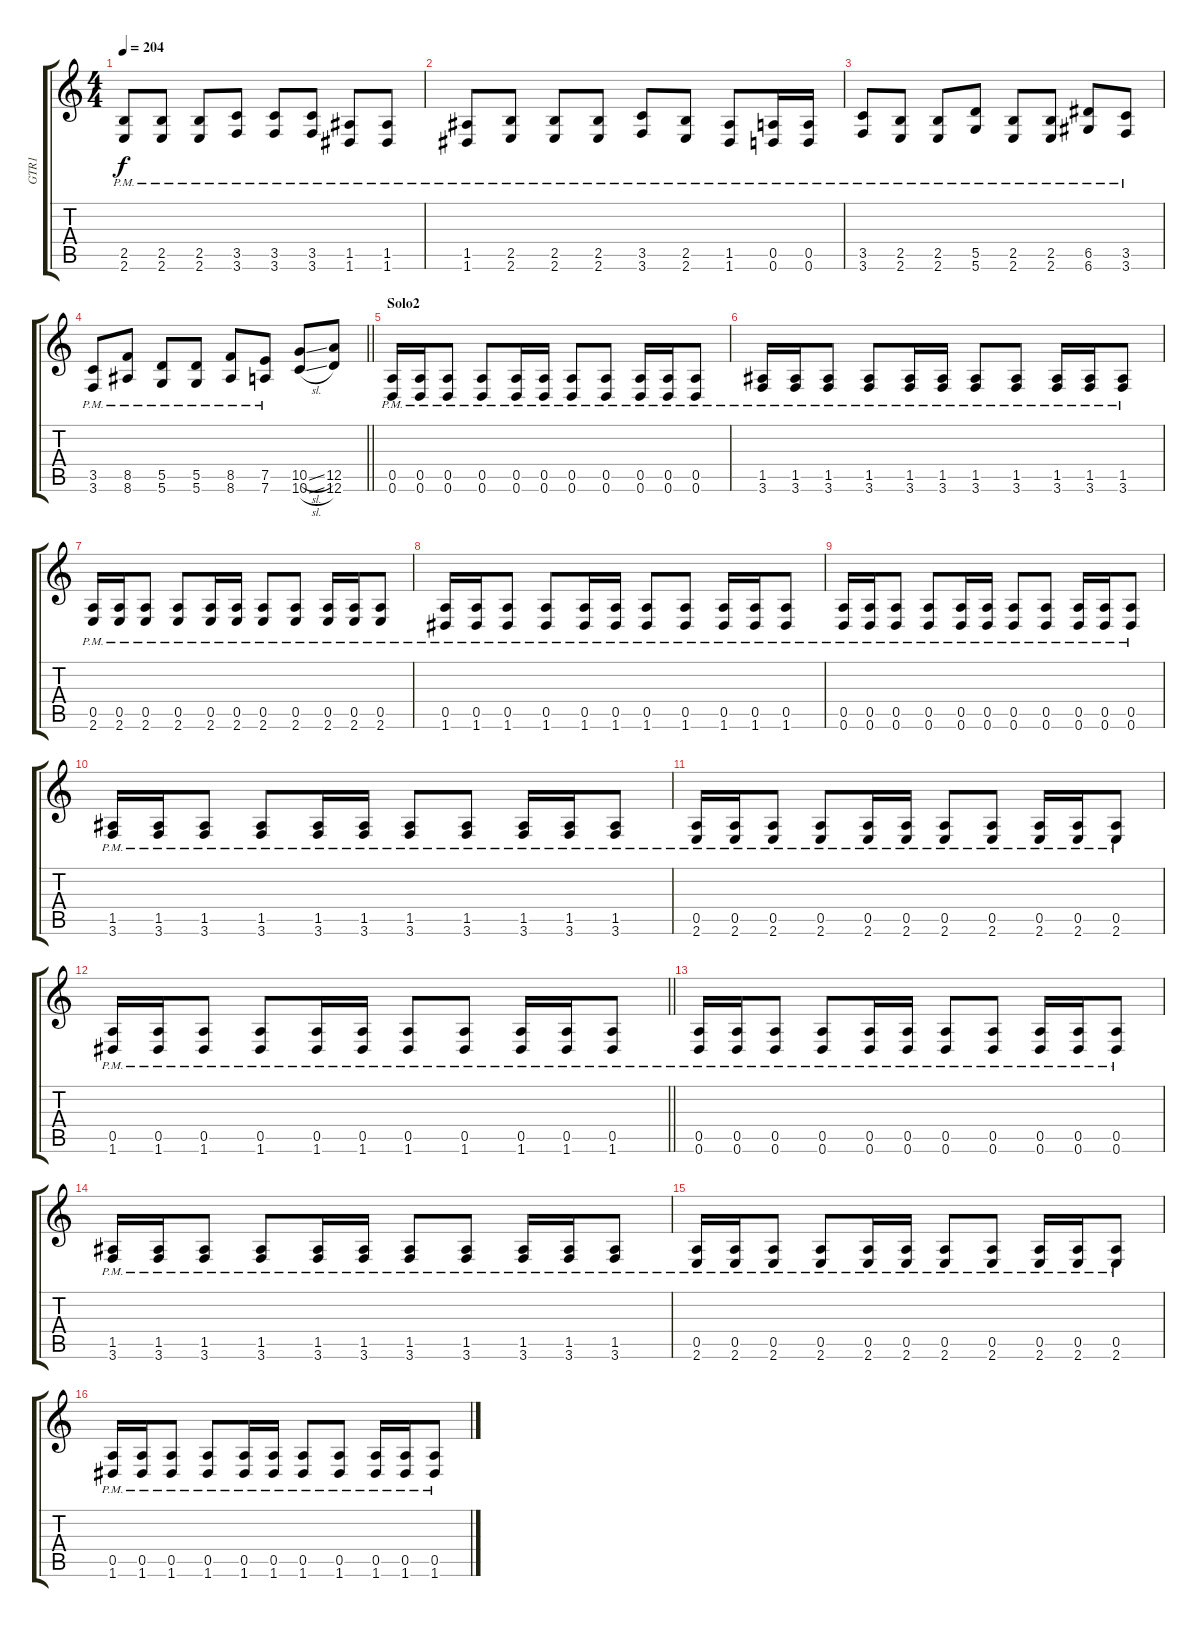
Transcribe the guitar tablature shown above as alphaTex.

\track ("GTR1" "GTR1") {instrument overdrivenguitar}
\staff {score tabs}
\tuning (E4 B3 G3 D3 A2 D2) {hide}
\ts (4 4)
\tempo 204
\clef g2
\ks c
(2.5{pm} 2.6{pm}).8{dy f} (2.5{pm} 2.6{pm}).8 (2.5{pm} 2.6{pm}).8 (3.5{pm} 3.6{pm}).8 (3.5{pm} 3.6{pm}).8 (3.5{pm} 3.6{pm}).8 (1.5{pm} 1.6{pm}).8 (1.5{pm} 1.6{pm}).8 |
(1.5{pm} 1.6{pm}).8 (2.5{pm} 2.6{pm}).8 (2.5{pm} 2.6{pm}).8 (2.5{pm} 2.6{pm}).8 (3.5{pm} 3.6{pm}).8 (2.5{pm} 2.6{pm}).8 (1.5{pm} 1.6{pm}).8 (0.5{pm} 0.6{pm}).16 (0.5{pm} 0.6{pm}).16 |
(3.5{pm} 3.6{pm}).8 (2.5{pm} 2.6{pm}).8 (2.5{pm} 2.6{pm}).8 (5.5{pm} 5.6{pm}).8 (2.5{pm} 2.6{pm}).8 (2.5{pm} 2.6{pm}).8 (6.5{pm} 6.6{pm}).8 (3.5{pm} 3.6{pm}).8 |
\barLineRight lightlight
(3.5{pm} 3.6{pm}).8 (8.5{pm} 8.6{pm}).8 (5.5{pm} 5.6{pm}).8 (5.5{pm} 5.6{pm}).8 (8.5{pm} 8.6{pm}).8 (7.5{pm} 7.6{pm}).8 (10.5{sl} 10.6{sl}).8 (12.5 12.6).8 |
\section ("" "Solo2")
(0.5{pm} 0.6{pm}).16 (0.5{pm} 0.6{pm}).16 (0.5{pm} 0.6{pm}).8 (0.5{pm} 0.6{pm}).8 (0.5{pm} 0.6{pm}).16 (0.5{pm} 0.6{pm}).16 (0.5{pm} 0.6{pm}).8 (0.5{pm} 0.6{pm}).8 (0.5{pm} 0.6{pm}).16 (0.5{pm} 0.6{pm}).16 (0.5{pm} 0.6{pm}).8 |
(1.5{pm} 3.6{pm}).16 (1.5{pm} 3.6{pm}).16 (1.5{pm} 3.6{pm}).8 (1.5{pm} 3.6{pm}).8 (1.5{pm} 3.6{pm}).16 (1.5{pm} 3.6{pm}).16 (1.5{pm} 3.6{pm}).8 (1.5{pm} 3.6{pm}).8 (1.5{pm} 3.6{pm}).16 (1.5{pm} 3.6{pm}).16 (1.5{pm} 3.6{pm}).8 |
(0.5{pm} 2.6{pm}).16 (0.5{pm} 2.6{pm}).16 (0.5{pm} 2.6{pm}).8 (0.5{pm} 2.6{pm}).8 (0.5{pm} 2.6{pm}).16 (0.5{pm} 2.6{pm}).16 (0.5{pm} 2.6{pm}).8 (0.5{pm} 2.6{pm}).8 (0.5{pm} 2.6{pm}).16 (0.5{pm} 2.6{pm}).16 (0.5{pm} 2.6{pm}).8 |
(0.5{pm} 1.6{pm}).16 (0.5{pm} 1.6{pm}).16 (0.5{pm} 1.6{pm}).8 (0.5{pm} 1.6{pm}).8 (0.5{pm} 1.6{pm}).16 (0.5{pm} 1.6{pm}).16 (0.5{pm} 1.6{pm}).8 (0.5{pm} 1.6{pm}).8 (0.5{pm} 1.6{pm}).16 (0.5{pm} 1.6{pm}).16 (0.5{pm} 1.6{pm}).8 |
(0.5{pm} 0.6{pm}).16 (0.5{pm} 0.6{pm}).16 (0.5{pm} 0.6{pm}).8 (0.5{pm} 0.6{pm}).8 (0.5{pm} 0.6{pm}).16 (0.5{pm} 0.6{pm}).16 (0.5{pm} 0.6{pm}).8 (0.5{pm} 0.6{pm}).8 (0.5{pm} 0.6{pm}).16 (0.5{pm} 0.6{pm}).16 (0.5{pm} 0.6{pm}).8 |
(1.5{pm} 3.6{pm}).16 (1.5{pm} 3.6{pm}).16 (1.5{pm} 3.6{pm}).8 (1.5{pm} 3.6{pm}).8 (1.5{pm} 3.6{pm}).16 (1.5{pm} 3.6{pm}).16 (1.5{pm} 3.6{pm}).8 (1.5{pm} 3.6{pm}).8 (1.5{pm} 3.6{pm}).16 (1.5{pm} 3.6{pm}).16 (1.5{pm} 3.6{pm}).8 |
(0.5{pm} 2.6{pm}).16 (0.5{pm} 2.6{pm}).16 (0.5{pm} 2.6{pm}).8 (0.5{pm} 2.6{pm}).8 (0.5{pm} 2.6{pm}).16 (0.5{pm} 2.6{pm}).16 (0.5{pm} 2.6{pm}).8 (0.5{pm} 2.6{pm}).8 (0.5{pm} 2.6{pm}).16 (0.5{pm} 2.6{pm}).16 (0.5{pm} 2.6{pm}).8 |
\barLineRight lightlight
(0.5{pm} 1.6{pm}).16 (0.5{pm} 1.6{pm}).16 (0.5{pm} 1.6{pm}).8 (0.5{pm} 1.6{pm}).8 (0.5{pm} 1.6{pm}).16 (0.5{pm} 1.6{pm}).16 (0.5{pm} 1.6{pm}).8 (0.5{pm} 1.6{pm}).8 (0.5{pm} 1.6{pm}).16 (0.5{pm} 1.6{pm}).16 (0.5{pm} 1.6{pm}).8 |
(0.5{pm} 0.6{pm}).16 (0.5{pm} 0.6{pm}).16 (0.5{pm} 0.6{pm}).8 (0.5{pm} 0.6{pm}).8 (0.5{pm} 0.6{pm}).16 (0.5{pm} 0.6{pm}).16 (0.5{pm} 0.6{pm}).8 (0.5{pm} 0.6{pm}).8 (0.5{pm} 0.6{pm}).16 (0.5{pm} 0.6{pm}).16 (0.5{pm} 0.6{pm}).8 |
(1.5{pm} 3.6{pm}).16 (1.5{pm} 3.6{pm}).16 (1.5{pm} 3.6{pm}).8 (1.5{pm} 3.6{pm}).8 (1.5{pm} 3.6{pm}).16 (1.5{pm} 3.6{pm}).16 (1.5{pm} 3.6{pm}).8 (1.5{pm} 3.6{pm}).8 (1.5{pm} 3.6{pm}).16 (1.5{pm} 3.6{pm}).16 (1.5{pm} 3.6{pm}).8 |
(0.5{pm} 2.6{pm}).16 (0.5{pm} 2.6{pm}).16 (0.5{pm} 2.6{pm}).8 (0.5{pm} 2.6{pm}).8 (0.5{pm} 2.6{pm}).16 (0.5{pm} 2.6{pm}).16 (0.5{pm} 2.6{pm}).8 (0.5{pm} 2.6{pm}).8 (0.5{pm} 2.6{pm}).16 (0.5{pm} 2.6{pm}).16 (0.5{pm} 2.6{pm}).8 |
(0.5{pm} 1.6{pm}).16 (0.5{pm} 1.6{pm}).16 (0.5{pm} 1.6{pm}).8 (0.5{pm} 1.6{pm}).8 (0.5{pm} 1.6{pm}).16 (0.5{pm} 1.6{pm}).16 (0.5{pm} 1.6{pm}).8 (0.5{pm} 1.6{pm}).8 (0.5{pm} 1.6{pm}).16 (0.5{pm} 1.6{pm}).16 (0.5{pm} 1.6{pm}).8
